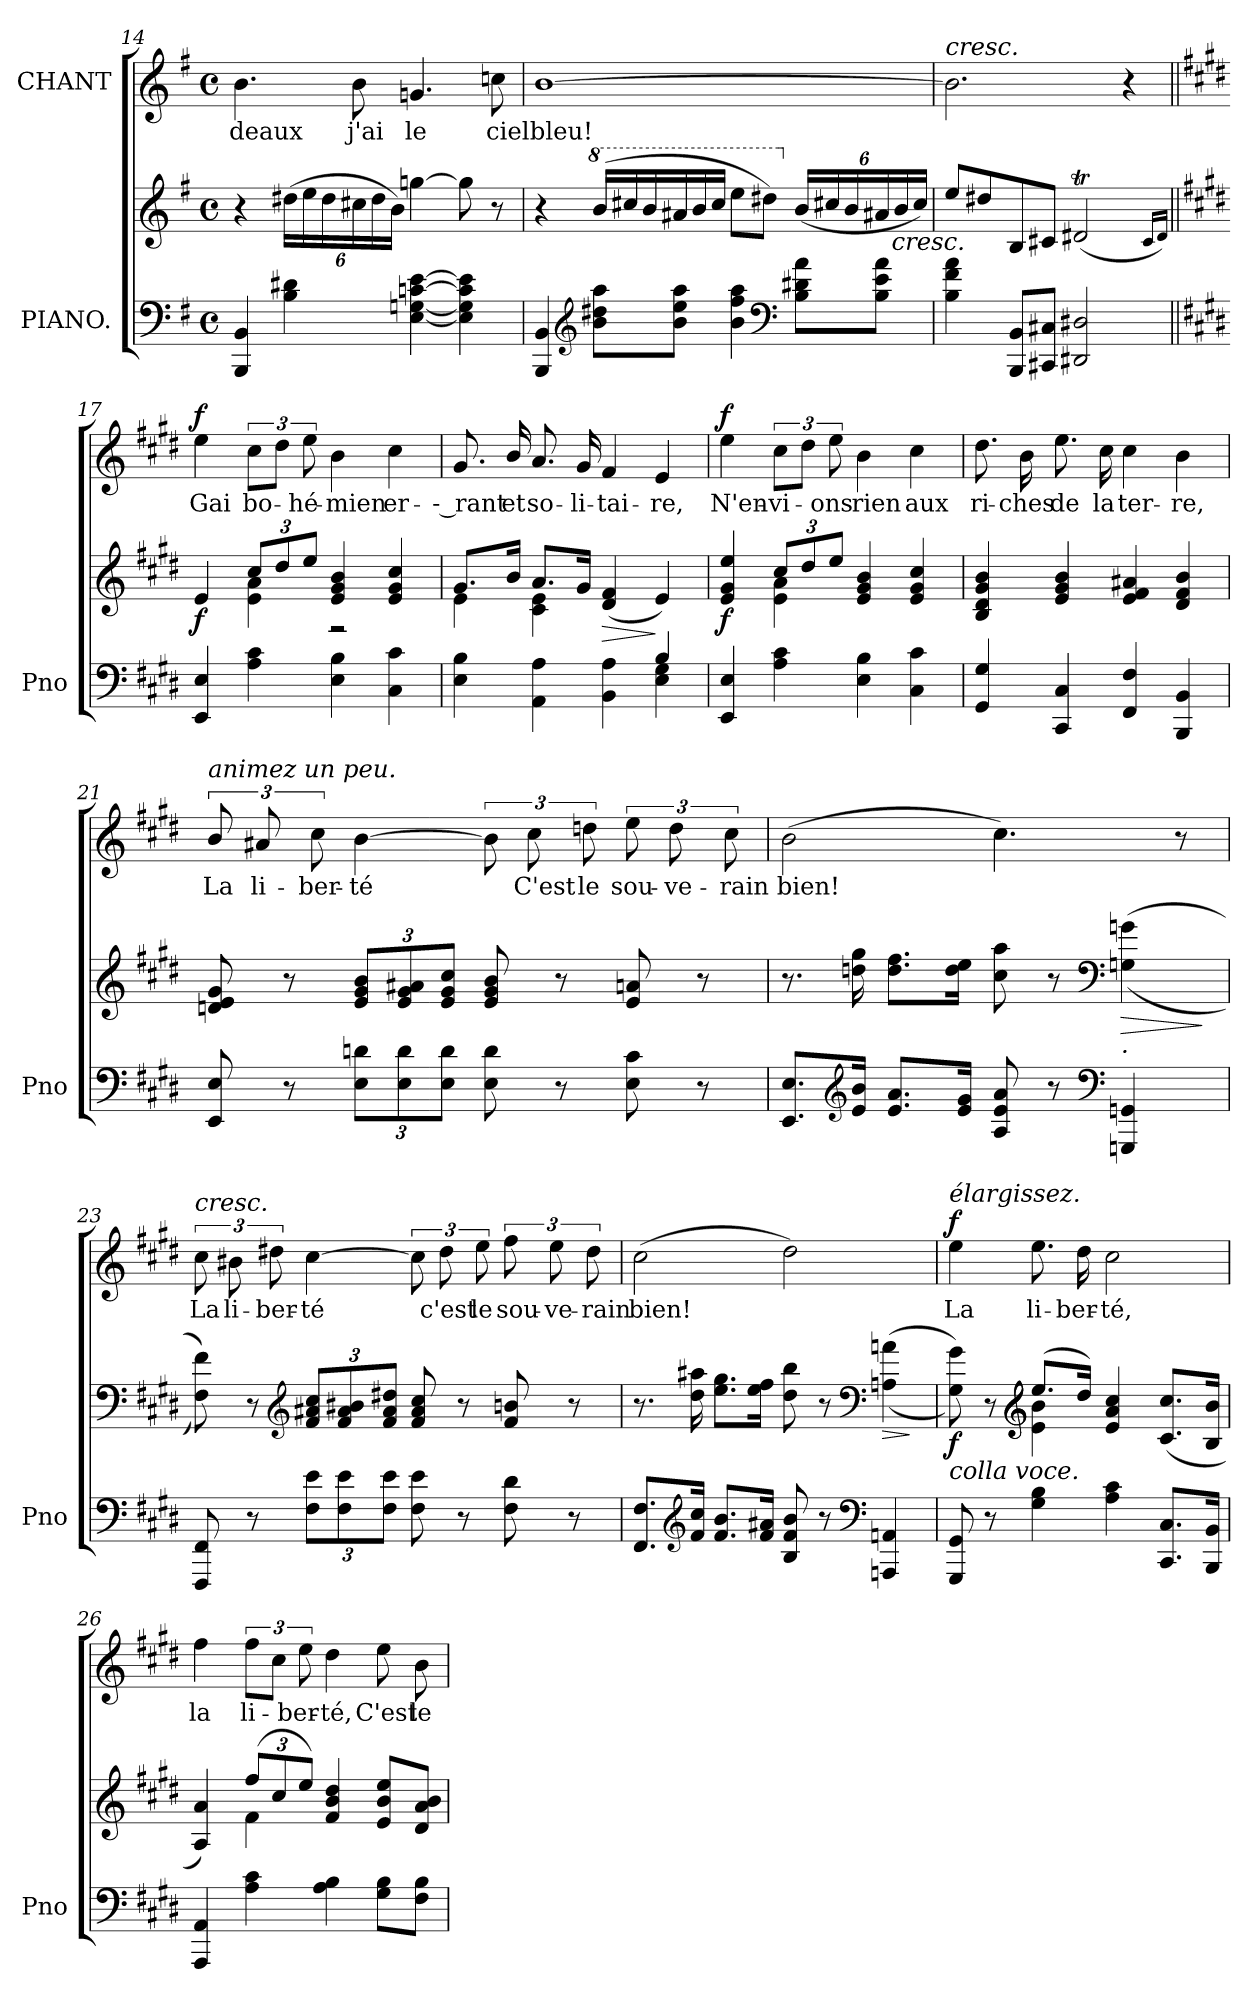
**kern	**kern	**dynam	**kern	**text	**dynam
*part2	*part2	*part2	*part1	*part1	*part1
*staff3	*staff2	*staff2/3	*staff1	*staff1	*staff1
*I"PIANO.	*	*	*I"CHANT	*	*
*I'Pno	*	*	*	*	*
*clefF4	*clefG2	*	*clefG2	*	*
*k[f#]	*k[f#]	*	*k[f#]	*	*
*M4/4	*M4/4	*	*M4/4	*	*
*met(c)	*met(c)	*	*met(c)	*	*
=14	=14	=14	=14	=14	=14
!	!	!	!	!LO:LY:b	!
4BBB/ 4BB/	4r	.	4.b\	-deaux	.
*	*Xbrackettup	*	*	*	*
4B\ 4d#X\	(>24dd#X\LL	.	.	.	.
.	24ee\	.	.	.	.
.	24dd#\	.	.	.	.
!	!	!	!	!LO:LY:b	!
.	24cc#X\	.	8b\	j'ai	.
.	24dd#\	.	.	.	.
.	24b\JJ)	.	.	.	.
!	!	!	!	!LO:LY:b	!
[4E\ [4Gn\ [4cn\ [4e\	[4ggn\	.	4.gn/	le	.
4E\] 4G\] 4c\] 4e\]	8gg\]	.	.	.	.
!	!	!	!	!LO:LY:b	!
.	8r	.	8ccn\	ciel	.
!!LO:LB:g=z
=15	=15	=15	=15	=15	=15
!	!	!	!	!LO:LY:b	!
4BBB/ 4BB/	4r	.	[1b	bleu!	.
*clefG2	*	*	*	*	*
*	*8va	*	*	*	*
*	*Xtuplet	*	*	*	*
8b\ 8dd#X\ 8aa\L	(>24bb/LL	.	.	.	.
.	24ccc#X/	.	.	.	.
.	24bb/	.	.	.	.
8b\ 8ee\ 8aa\J	24aa#X/	.	.	.	.
.	24bb/	.	.	.	.
.	24ccc#/JJ	.	.	.	.
4b\ 4ff#\ 4aa\	8eee\L	.	.	.	.
.	8ddd#X\J)	.	.	.	.
*clefF4	*	*	*	*	*
*	*X8va	*	*	*	*
*	*tuplet	*	*	*	*
8B\ 8d#X\ 8a\L	(<24b/LL	.	.	.	.
.	24cc#X/	.	.	.	.
.	24b/	.	.	.	.
8B\ 8e\ 8a\J	24a#X/	.	.	.	.
!	!LO:TX:b:i:t=cresc.	!	!	!	!
.	24b/	.	.	.	.
.	24cc#/JJ)	.	.	.	.
=16	=16	=16	=16	=16	=16
!	!	!	!LO:TX:a:i:t=cresc.	!	!
4B\ 4f#\ 4a\	8ee/L	.	2.b\]	.	.
.	8dd#X/	.	.	.	.
8BBB/ 8BB/L	8B/	.	.	.	.
8CC#X/ 8C#X/J	8c#X/J	.	.	.	.
2DD#X/ 2D#X/	(<2d#Xt/	.	.	.	.
.	.	.	4r	.	.
.	16qc#/LL	.	.	.	.
.	16qd#/JJ)	.	.	.	.
=17||	=17||	=17||	=17||	=17||	=17||
*k[f#c#g#d#]	*k[f#c#g#d#]	*	*k[f#c#g#d#]	*	*
*	*^	*	*	*	*
!	!	!	!LO:DY:b	!	!LO:LY:b	!LO:DY:a
4EE/ 4E/	4e/	4ryy	f	4ee\	Gai	f
!	!	!	!	!	!LO:LY:b	!
4A\ 4c#\	12cc#/L	4e\ 4a\	.	12cc#\L	bo-	.
.	12dd#/	.	.	12dd#\J	.	.
!	!	!	!	!	!LO:LY:b	!
.	12ee/J	.	.	12ee\	-hé-	.
!	!	!	!	!	!LO:LY:b	!
4E\ 4B\	4e/ 4g#/ 4b/	2r	.	4b\	-mien	.
!	!	!	!	!	!LO:LY:b	!
4C#\ 4c#\	4e/ 4g#/ 4cc#/	.	.	4cc#\	er-	.
!!LO:LB:g=z
=18	=18	=18	=18	=18	=18	=18
*^	*	*	*	*	*	*
!	!	!	!	!	!	!LO:LY:b	!
2.ryy	4E\ 4B\	8.g#/L	4e\	.	8.g#/	-- rant	.
!	!	!	!	!	!	!LO:LY:b	!
.	.	16b/Jk	.	.	16b/	et	.
!	!	!	!	!	!	!LO:LY:b	!
.	4AA\ 4A\	8.a/L	4c#\ 4e\	.	8.a/	so-	.
!	!	!	!	!	!	!LO:LY:b	!
.	.	16g#/Jk	.	.	16g#/	-li-	.
!	!	!	!	!LO:HP:b	!	!LO:LY:b	!
.	4BB\ 4A\	(<4d#/ 4f#/	2ryy	>	4f#/	-tai-	.
!	!	!	!	!	!	!LO:LY:b	!
4B/	4E\ 4G#\	4e/)	.	]	4e/	-re,	.
=19	=19	=19	=19	=19	=19	=19	=19
!	!	!	!	!LO:DY:b	!	!LO:LY:b	!LO:DY:a
*v	*v	*	*	*	*	*	*
4EE/ 4E/	4e/ 4g#/ 4ee/	4ryy	f	4ee\	N'en-	f
!	!	!	!	!	!LO:LY:b	!
4A\ 4c#\	12cc#/L	4e\ 4a\	.	12cc#\L	-vi-	.
.	12dd#/	.	.	12dd#\J	.	.
!	!	!	!	!	!LO:LY:b	!
.	12ee/J	.	.	12ee\	-ons	.
!	!	!	!	!	!LO:LY:b	!
4E\ 4B\	4e/ 4g#/ 4b/	2ryy	.	4b\	rien	.
!	!	!	!	!	!LO:LY:b	!
4C#\ 4c#\	4e/ 4g#/ 4cc#/	.	.	4cc#\	aux	.
*	*v	*v	*	*	*	*
=20	=20	=20	=20	=20	=20
!	!	!	!	!LO:LY:b	!
4GG#/ 4G#/	4B/ 4d#/ 4g#/ 4b/	.	8.dd#\	ri-	.
!	!	!	!	!LO:LY:b	!
.	.	.	16b\	-ches	.
!	!	!	!	!LO:LY:b	!
4CC#/ 4C#/	4e/ 4g#/ 4b/	.	8.ee\	de	.
!	!	!	!	!LO:LY:b	!
.	.	.	16cc#\	la	.
!	!	!	!	!LO:LY:b	!
4FF#/ 4F#/	4e/ 4f#/ 4a#X/	.	4cc#\	ter-	.
!	!	!	!	!LO:LY:b	!
4BBB/ 4BB/	4d#/ 4f#/ 4b/	.	4b\	-re,	.
!!LO:LB:g=z
=21	=21	=21	=21	=21	=21
!	!	!	!LO:TX:a:i:t=animez un peu.	!	!
!	!	!	!	!LO:LY:b	!
8EE/ 8E/	8dn/ 8e/ 8g#/	.	12b/	-La	.
!	!	!	!	!LO:LY:b	!
.	.	.	12a#X/	li-	.
8r	8r	.	.	.	.
!	!	!	!	!LO:LY:b	!
.	.	.	12cc#\	-ber-	.
*Xbrackettup	*	*	*	*	*
!	!	!	!	!LO:LY:b	!
12E\ 12dn\L	12e/ 12g#/ 12b/L	.	[4b\	-té	.
12E\ 12d\	12e/ 12g#/ 12a#X/	.	.	.	.
12E\ 12d\J	12e/ 12g#/ 12cc#/J	.	.	.	.
8E\ 8d\	8e/ 8g#/ 8b/	.	12b\]	.	.
!	!	!	!	!LO:LY:b	!
.	.	.	12cc#\	C'est	.
8r	8r	.	.	.	.
!	!	!	!	!LO:LY:b	!
.	.	.	12ddn\	le	.
!	!	!	!	!LO:LY:b	!
8E\ 8c#\	8e/ 8an/	.	12ee\	sou-	.
!	!	!	!	!LO:LY:b	!
.	.	.	12dd\	-ve-	.
8r	8r	.	.	.	.
!	!	!	!	!LO:LY:b	!
.	.	.	12cc#\	-rain	.
=22	=22	=22	=22	=22	=22
!	!	!	!	!LO:LY:b	!
8.EE/ 8.E/L	8.r	.	(>2b\	bien!	.
*clefG2	*	*	*	*	*
16e/ 16b/Jk	16ddn\ 16gg#\	.	.	.	.
8.e/ 8.a/L	8.dd\ 8.ff#\L	.	.	.	.
16e/ 16g#/Jk	16dd\ 16ee\Jk	.	.	.	.
8A/ 8e/ 8a/	8cc#\ 8aa\	.	4.cc#\)	.	.
8r	8r	.	.	.	.
*clefF4	*clefF4	*	*	*	*
!	!LO:TX:b:i:t=.	!	!	!	!
!	!	!LO:HP:b	!	!	!
4GGGn/ 4GGn/	(<(>4Gn\ 4gn\	>	.	.	.
.	.	.	8r	.	.
.	.	]	.	.	.
=23	=23	=23	=23	=23	=23
!	!	!	!LO:TX:a:i:t=cresc.	!	!
!	!	!	!	!LO:LY:b	!
8FFF#/ 8FF#/	8F#\ 8f#\))	.	12cc#\	-La	.
!	!	!	!	!LO:LY:b	!
.	.	.	12b#X\	li-	.
8r	8r	.	.	.	.
!	!	!	!	!LO:LY:b	!
.	.	.	12dd#X\	-ber-	.
*	*clefG2	*	*	*	*
!	!	!	!	!LO:LY:b	!
12F#\ 12e\L	12f#/ 12a#X/ 12cc#/L	.	[4cc#\	-té	.
12F#\ 12e\	12f#/ 12a#/ 12b#X/	.	.	.	.
12F#\ 12e\J	12f#/ 12a#/ 12dd#X/J	.	.	.	.
8F#\ 8e\	8f#/ 8a#/ 8cc#/	.	12cc#\]	.	.
!	!	!	!	!LO:LY:b	!
.	.	.	12dd#\	c'est	.
8r	8r	.	.	.	.
!	!	!	!	!LO:LY:b	!
.	.	.	12ee\	le	.
!	!	!	!	!LO:LY:b	!
8F#\ 8d#\	8f#/ 8bn/	.	12ff#\	sou-	.
!	!	!	!	!LO:LY:b	!
.	.	.	12ee\	-ve-	.
8r	8r	.	.	.	.
!	!	!	!	!LO:LY:b	!
.	.	.	12dd#\	-rain	.
!!LO:PB:g=z
=24	=24	=24	=24	=24	=24
!	!	!	!	!LO:LY:b	!
8.FF#/ 8.F#/L	8.r	.	(>2cc#\	bien!	.
*clefG2	*	*	*	*	*
16f#/ 16cc#/Jk	16dd#\ 16aa#X\	.	.	.	.
8.f#/ 8.b/L	8.ee\ 8.gg#\L	.	.	.	.
16f#/ 16a#X/Jk	16ee\ 16ff#\Jk	.	.	.	.
8B/ 8f#/ 8b/	8dd#\ 8bb\	.	2dd#\)	.	.
8r	8r	.	.	.	.
*clefF4	*clefF4	*	*	*	*
!	!	!LO:HP:b	!	!	!
4AAAn/ 4AAn/	(>(<4An\ 4an\	>	.	.	.
.	.	]	.	.	.
=25	=25	=25	=25	=25	=25
*	*^	*	*	*	*
!	!	!	!	!LO:TX:a:i:t=élargissez.	!	!
!LO:TX:a:i:t=colla voce.	!	!	!	!	!	!
!	!	!	!LO:DY:b	!	!LO:LY:b	!LO:DY:a
8GGG#/ 8GG#/	8G#\ 8g#\))	4ryy	f	4ee\	La	f
8r	8r	.	.	.	.	.
*	*clefG2	*	*	*	*	*
!	!	!	!	!	!LO:LY:b	!
4G#\ 4B\	(<8.ee/L	4e\ 4b\	.	8.ee\	li-	.
!	!	!	!	!	!LO:LY:b	!
.	16dd#/Jk)	.	.	16dd#\	-ber-	.
!	!	!	!	!	!LO:LY:b	!
4A\ 4c#\	4e/ 4a/ 4cc#/	2ryy	.	2cc#\	-té,	.
8.CC#/ 8.C#/L	(<8.c#/ 8.cc#/L	.	.	.	.	.
16BBB/ 16BB/Jk	16B/ 16b/Jk	.	.	.	.	.
=26	=26	=26	=26	=26	=26	=26
!	!	!	!	!	!LO:LY:b	!
4AAA/ 4AA/	4A/ 4a/)	4ryy	.	4ff#\	la	.
!	!	!	!	!	!LO:LY:b	!
4A\ 4c#\	(<12ff#/L	4f#\	.	12ff#\L	li-	.
.	12cc#/	.	.	12cc#\J	.	.
!	!	!	!	!	!LO:LY:b	!
.	12ee/J)	.	.	12ee\	-ber-	.
!	!	!	!	!	!LO:LY:b	!
4A\ 4B\	4f#/ 4b/ 4dd#/	2ryy	.	4dd#\	-té,	.
!	!	!	!	!	!LO:LY:b	!
8G#\ 8B\L	8e/ 8b/ 8ee/L	.	.	8ee\	C'est	.
!	!	!	!	!	!LO:LY:b	!
8F#\ 8B\J	8d#/ 8a/ 8b/J	.	.	8b\	le	.
*	*v	*v	*	*	*	*
=	=	=	=	=	=
*-	*-	*-	*-	*-	*-
